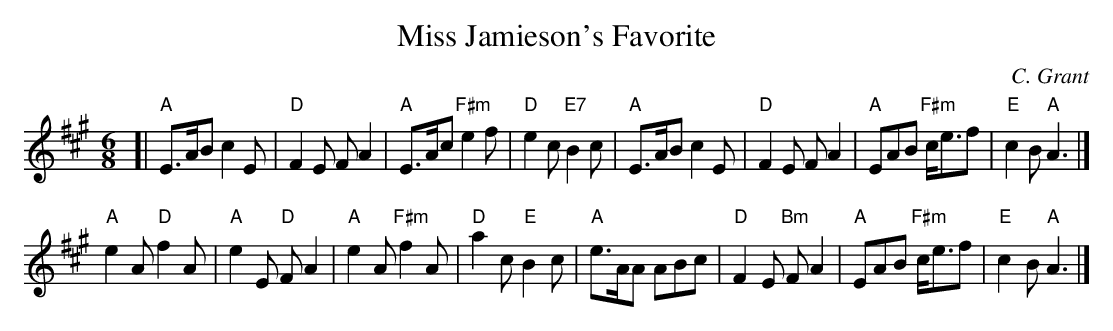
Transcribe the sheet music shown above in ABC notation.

X:1
T:Miss Jamieson's Favorite
C:C. Grant
M:6/8
L:1/8
K:A
[|\
"A"E>AB c2E | "D"F2E FA2 | "A"E>Ac "F#m"e2f | "D"e2c "E7"B2c |\
"A"E>AB c2E | "D"F2E FA2 | "A"EAB "F#m"c<ef | "E"c2B "A"A3 |]
"A"e2A "D"f2A | "A"e2E "D"FA2 | "A"e2A "F#m"f2A | "D"a2c "E"B2c |\
"A"e>AA ABc | "D"F2E "Bm"FA2 | "A"EAB "F#m"c<ef | "E"c2B "A"A3 |]
